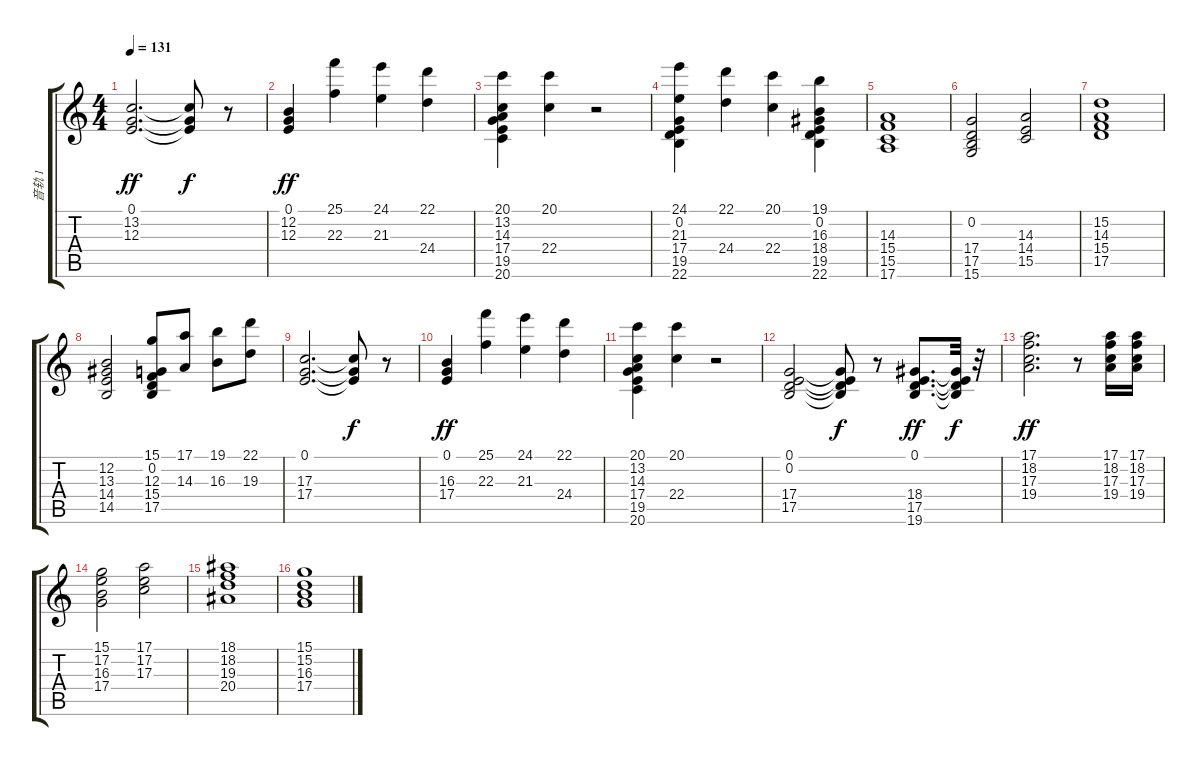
\track ("音轨 1" "音轨 1") {instrument acousticgrandpiano}
\staff {score tabs}
\tuning (E4 B3 G3 D3 A2 E2) {hide}
\ts (4 4)
\tempo 131
\clef g2
\ks c
(0.1 13.2 12.3).2{d dy ff} (0.1{t} 13.2{t} 12.3{t}).8{dy f} r.8 |
(0.1 12.2 12.3).4{dy ff} (25.1 22.3).4 (24.1 21.3).4 (22.1 24.4).4 |
(20.1 13.2 14.3 17.4 19.5 20.6).4 (20.1 22.4).4 r.2 |
(24.1 0.2 21.3 17.4 19.5 22.6).4 (22.1 24.4).4 (20.1 22.4).4 (19.1 0.2 16.3 18.4 19.5 22.6).4 |
(14.3 15.4 15.5 17.6).1 |
(0.2 17.4 17.5 15.6).2 (14.3 14.4 15.5).2 |
(15.2 14.3 15.4 17.5).1 |
(12.2 13.3 14.4 14.5).2 (15.1 0.2 12.3 15.4 17.5).8 (17.1 14.3).8 (19.1 16.3).8 (22.1 19.3).8 |
(0.1 17.3 17.4).2{d} (0.1{t} 17.3{t} 17.4{t}).8{dy f} r.8 |
(0.1 16.3 17.4).4{dy ff} (25.1 22.3).4 (24.1 21.3).4 (22.1 24.4).4 |
(20.1 13.2 14.3 17.4 19.5 20.6).4 (20.1 22.4).4 r.2 |
(0.1 0.2 17.4 17.5).2 (0.1{t} 0.2{t} 17.4{t} 17.5{t}).8{dy f} r.8 (0.1 18.4 17.5 19.6).8{d dy ff} (0.1{t} 18.4{t} 17.5{t} 19.6{t}).32{dy f} r.32 |
(17.1 18.2 17.3 19.4).2{d dy ff} r.8 (17.1 18.2 17.3 19.4).16 (17.1 18.2 17.3 19.4).16 |
(15.1 17.2 16.3 17.4).2 (17.1 17.2 17.3).2 |
(18.1 18.2 19.3 20.4).1 |
(15.1 15.2 16.3 17.4).1
